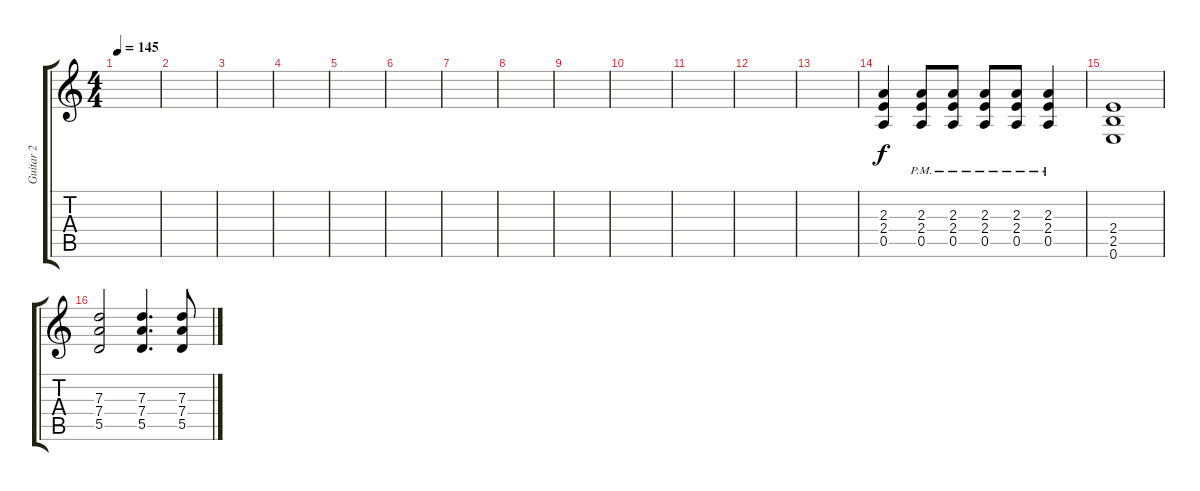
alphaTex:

\track ("Guitar 2" "Guitar 2") {instrument distortionguitar}
\staff {score tabs}
\tuning (E4 B3 G3 D3 A2 E2) {hide}
\ts (4 4)
\tempo 145
\clef g2
\ks c
|
|
|
|
|
|
|
|
|
|
|
|
|
(2.3 2.4 0.5).4{volume 13} (2.3{pm} 2.4{pm} 0.5{pm}).8 (2.3{pm} 2.4{pm} 0.5{pm}).8 (2.3{pm} 2.4{pm} 0.5{pm}).8 (2.3{pm} 2.4{pm} 0.5{pm}).8 (2.3{pm} 2.4{pm} 0.5{pm}).4 |
(2.4 2.5 0.6).1 |
(7.3 7.4 5.5).2 (7.3 7.4 5.5).4{d} (7.3 7.4 5.5).8
